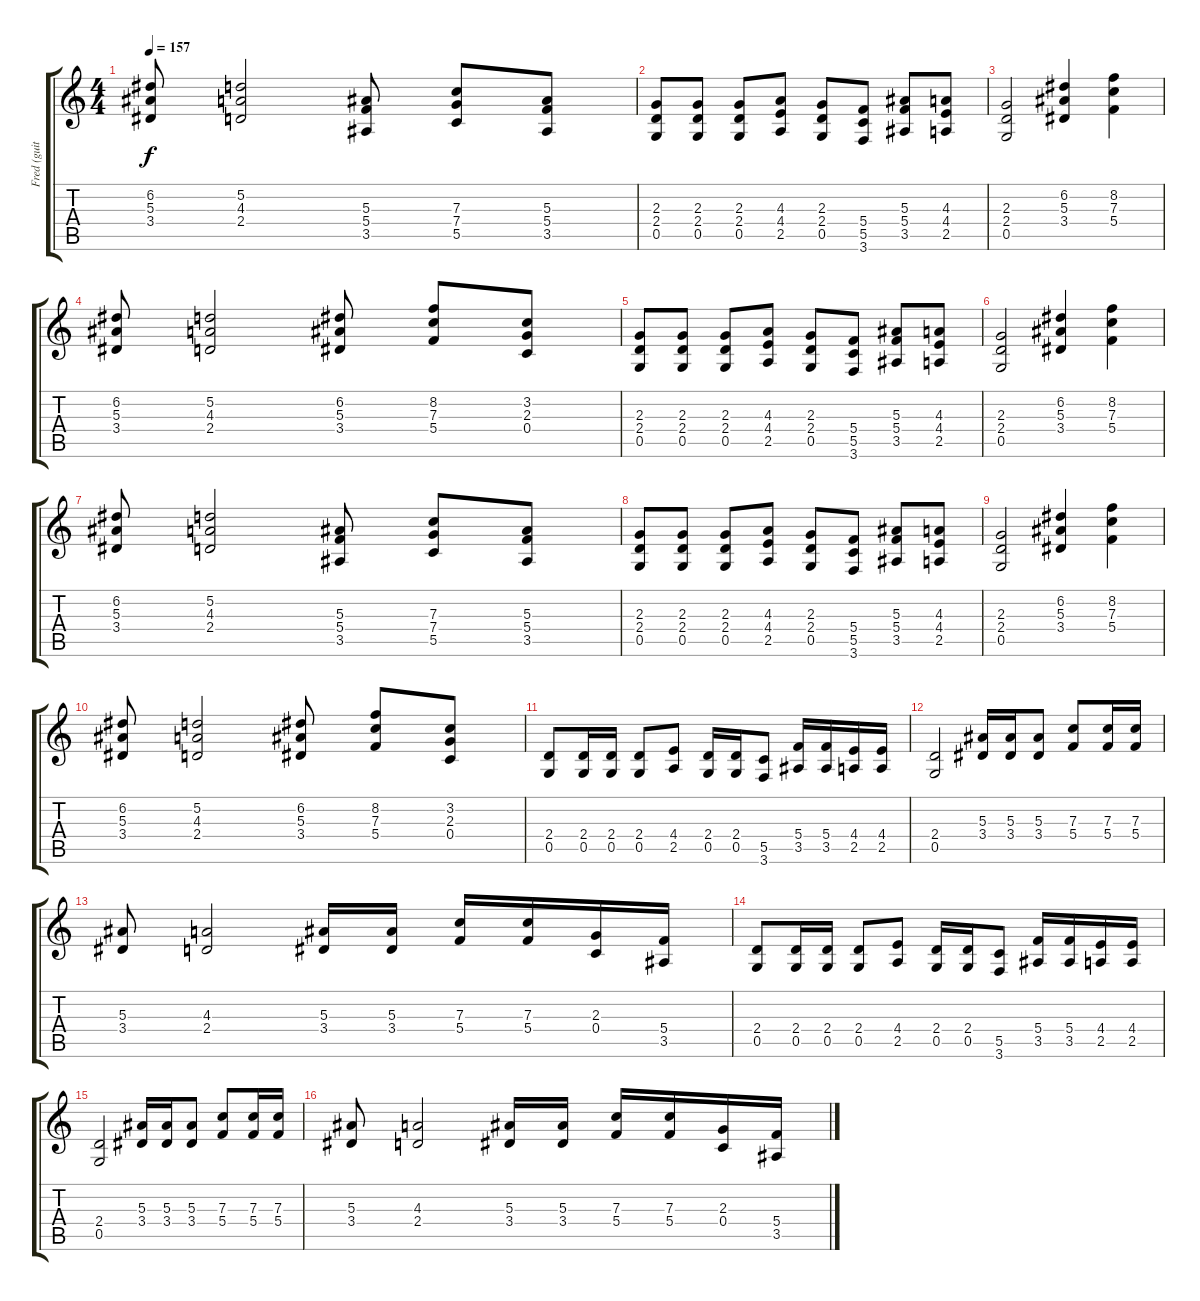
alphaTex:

\track ("Fred (guitar I)" "Fred (guit") {instrument distortionguitar}
\staff {score tabs}
\tuning (D4 A3 F3 C3 G2 D2) {hide}
\ts (4 4)
\tempo 157
\clef g2
\ks c
(6.2 5.3 3.4).8{dy f} (5.2 4.3 2.4).2 (5.3 5.4 3.5).8 (7.3 7.4 5.5).8 (5.3 5.4 3.5).8 |
(2.3 2.4 0.5).8 (2.3 2.4 0.5).8 (2.3 2.4 0.5).8 (4.3 4.4 2.5).8 (2.3 2.4 0.5).8 (5.4 5.5 3.6).8 (5.3 5.4 3.5).8 (4.3 4.4 2.5).8 |
(2.3 2.4 0.5).2 (6.2 5.3 3.4).4 (8.2 7.3 5.4).4 |
(6.2 5.3 3.4).8 (5.2 4.3 2.4).2 (6.2 5.3 3.4).8 (8.2 7.3 5.4).8 (3.2 2.3 0.4).8 |
(2.3 2.4 0.5).8 (2.3 2.4 0.5).8 (2.3 2.4 0.5).8 (4.3 4.4 2.5).8 (2.3 2.4 0.5).8 (5.4 5.5 3.6).8 (5.3 5.4 3.5).8 (4.3 4.4 2.5).8 |
(2.3 2.4 0.5).2 (6.2 5.3 3.4).4 (8.2 7.3 5.4).4 |
(6.2 5.3 3.4).8 (5.2 4.3 2.4).2 (5.3 5.4 3.5).8 (7.3 7.4 5.5).8 (5.3 5.4 3.5).8 |
(2.3 2.4 0.5).8 (2.3 2.4 0.5).8 (2.3 2.4 0.5).8 (4.3 4.4 2.5).8 (2.3 2.4 0.5).8 (5.4 5.5 3.6).8 (5.3 5.4 3.5).8 (4.3 4.4 2.5).8 |
(2.3 2.4 0.5).2 (6.2 5.3 3.4).4 (8.2 7.3 5.4).4 |
(6.2 5.3 3.4).8 (5.2 4.3 2.4).2 (6.2 5.3 3.4).8 (8.2 7.3 5.4).8 (3.2 2.3 0.4).8 |
(2.4 0.5).8 (2.4 0.5).16 (2.4 0.5).16 (2.4 0.5).8 (4.4 2.5).8 (2.4 0.5).16 (2.4 0.5).16 (5.5 3.6).8 (5.4 3.5).16 (5.4 3.5).16 (4.4 2.5).16 (4.4 2.5).16 |
(2.4 0.5).2 (5.3 3.4).16 (5.3 3.4).16 (5.3 3.4).8 (7.3 5.4).8 (7.3 5.4).16 (7.3 5.4).16 |
(5.3 3.4).8 (4.3 2.4).2 (5.3 3.4).16 (5.3 3.4).16 (7.3 5.4).16 (7.3 5.4).16 (2.3 0.4).16 (5.4 3.5).16 |
(2.4 0.5).8 (2.4 0.5).16 (2.4 0.5).16 (2.4 0.5).8 (4.4 2.5).8 (2.4 0.5).16 (2.4 0.5).16 (5.5 3.6).8 (5.4 3.5).16 (5.4 3.5).16 (4.4 2.5).16 (4.4 2.5).16 |
(2.4 0.5).2 (5.3 3.4).16 (5.3 3.4).16 (5.3 3.4).8 (7.3 5.4).8 (7.3 5.4).16 (7.3 5.4).16 |
(5.3 3.4).8 (4.3 2.4).2 (5.3 3.4).16 (5.3 3.4).16 (7.3 5.4).16 (7.3 5.4).16 (2.3 0.4).16 (5.4 3.5).16
